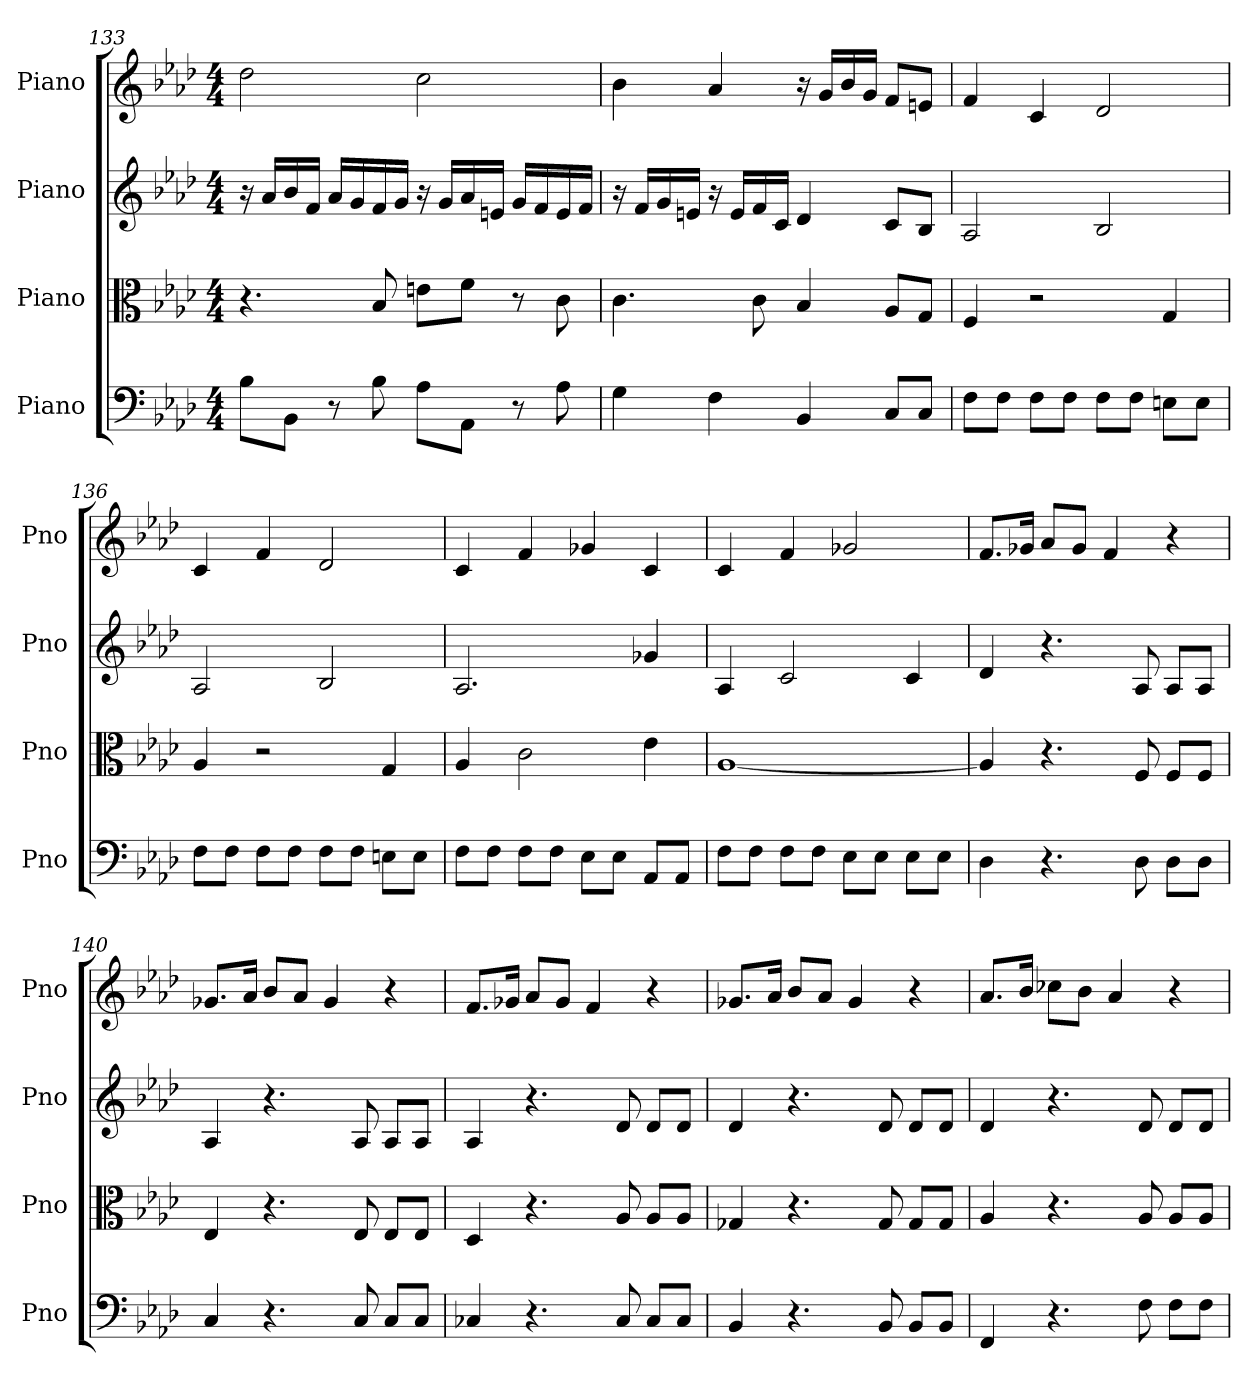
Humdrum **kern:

**kern	**kern	**kern	**kern
*part4	*part3	*part2	*part1
*staff4	*staff3	*staff2	*staff1
*I"Piano	*I"Piano	*I"Piano	*I"Piano
*I'Pno	*I'Pno	*I'Pno	*I'Pno
!!LO:LB:g=z
*clefF4	*clefC3	*clefG2	*clefG2
*k[b-e-a-d-]	*k[b-e-a-d-]	*k[b-e-a-d-]	*k[b-e-a-d-]
*M4/4	*M4/4	*M4/4	*M4/4
=133	=133	=133	=133
8B-\L	4.r	16r	2dd-\
.	.	16a-/LL	.
8BB-\J	.	16b-/	.
.	.	16f/JJ	.
8r	.	16a-/LL	.
.	.	16g/	.
8B-\	8B-/	16f/	.
.	.	16g/JJ	.
8A-\L	8en\L	16r	2cc\
.	.	16g/LL	.
8AA-\J	8f\J	16a-/	.
.	.	16en/JJ	.
8r	8r	16g/LL	.
.	.	16f/	.
8A-\	8c\	16e/	.
.	.	16f/JJ	.
=134	=134	=134	=134
4G\	4.c\	16r	4b-\
.	.	16f/LL	.
.	.	16g/	.
.	.	16en/JJ	.
4F\	.	16r	4a-/
.	.	16e/LL	.
.	8c\	16f/	.
.	.	16c/JJ	.
4BB-/	4B-/	4d-/	16r
.	.	.	16g/LL
.	.	.	16b-/
.	.	.	16g/JJ
8C/L	8A-/L	8c/L	8f/L
8C/J	8G/J	8B-/J	8en/J
=135	=135	=135	=135
8F\L	4F/	2A-/	4f/
8F\J	.	.	.
8F\L	2r	.	4c/
8F\J	.	.	.
8F\L	.	2B-/	2d-/
8F\J	.	.	.
8En\L	4G/	.	.
8E\J	.	.	.
!!LO:LB:g=z
=136	=136	=136	=136
8F\L	4A-/	2A-/	4c/
8F\J	.	.	.
8F\L	2r	.	4f/
8F\J	.	.	.
8F\L	.	2B-/	2d-/
8F\J	.	.	.
8En\L	4G/	.	.
8E\J	.	.	.
=137	=137	=137	=137
8F\L	4A-/	2.A-/	4c/
8F\J	.	.	.
8F\L	2c\	.	4f/
8F\J	.	.	.
8E-\L	.	.	4g-X/
8E-\J	.	.	.
8AA-/L	4e-\	4g-X/	4c/
8AA-/J	.	.	.
=138	=138	=138	=138
8F\L	[1A-	4A-/	4c/
8F\J	.	.	.
8F\L	.	2c/	4f/
8F\J	.	.	.
8E-\L	.	.	2g-X/
8E-\J	.	.	.
8E-\L	.	4c/	.
8E-\J	.	.	.
=139	=139	=139	=139
4D-\	4A-/]	4d-/	8.f/L
.	.	.	16g-X/Jk
4.r	4.r	4.r	8a-/L
.	.	.	8g-/J
.	.	.	4f/
8D-\	8F/	8A-/	.
8D-\L	8F/L	8A-/L	4r
8D-\J	8F/J	8A-/J	.
!!LO:PB:g=z
=140	=140	=140	=140
4C/	4E-/	4A-/	8.g-X/L
.	.	.	16a-/Jk
4.r	4.r	4.r	8b-/L
.	.	.	8a-/J
.	.	.	4g-/
8C/	8E-/	8A-/	.
8C/L	8E-/L	8A-/L	4r
8C/J	8E-/J	8A-/J	.
=141	=141	=141	=141
4C-X/	4D-/	4A-/	8.f/L
.	.	.	16g-X/Jk
4.r	4.r	4.r	8a-/L
.	.	.	8g-/J
.	.	.	4f/
8C-/	8A-/	8d-/	.
8C-/L	8A-/L	8d-/L	4r
8C-/J	8A-/J	8d-/J	.
=142	=142	=142	=142
4BB-/	4G-X/	4d-/	8.g-X/L
.	.	.	16a-/Jk
4.r	4.r	4.r	8b-/L
.	.	.	8a-/J
.	.	.	4g-/
8BB-/	8G-/	8d-/	.
8BB-/L	8G-/L	8d-/L	4r
8BB-/J	8G-/J	8d-/J	.
=143	=143	=143	=143
4FF/	4A-/	4d-/	8.a-/L
.	.	.	16b-/Jk
4.r	4.r	4.r	8cc-X\L
.	.	.	8b-\J
.	.	.	4a-/
8F\	8A-/	8d-/	.
8F\L	8A-/L	8d-/L	4r
8F\J	8A-/J	8d-/J	.
=	=	=	=
*-	*-	*-	*-
